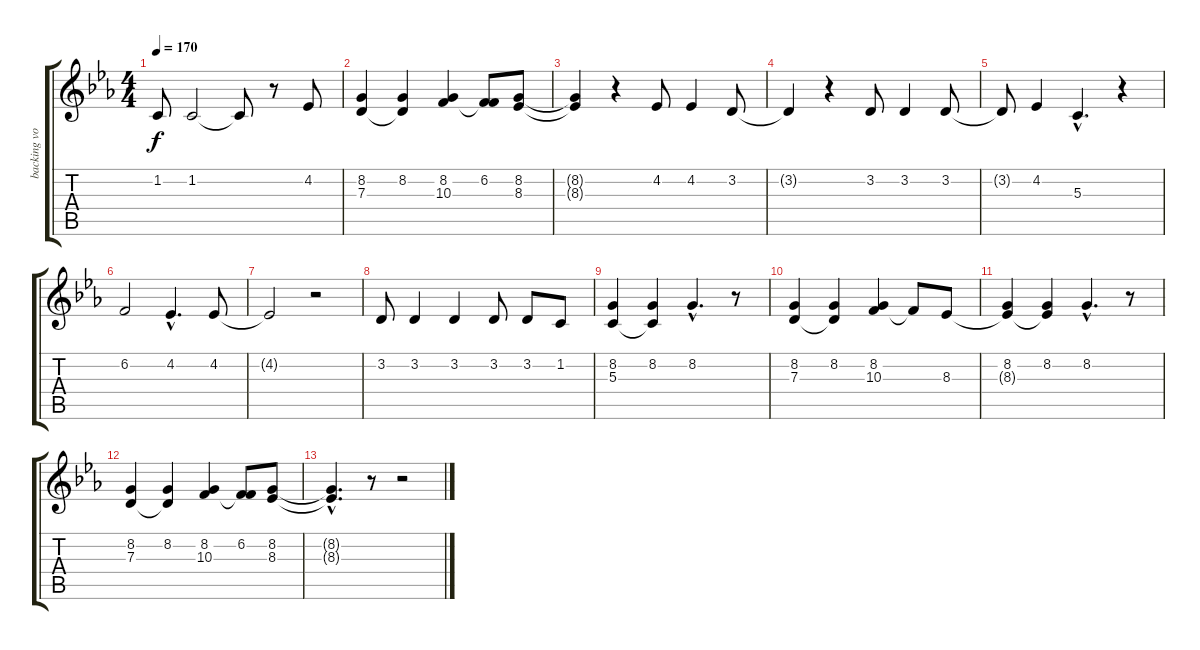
\track ("backing vocals" "backing vo") {instrument altosax}
\staff {score tabs}
\tuning (E4 B3 G3 D3 A2 E2) {hide}
\ts (4 4)
\tempo 170
\clef g2
\ks cminor
1.2{t}.8{dy f} 1.2.2 1.2{t}.8 r.8 4.2.8 |
(8.2 7.3).4 (8.2 7.3{t}).4 (8.2 10.3).4 (6.2 10.3{t}).8 (8.2 8.3).8 |
(8.2{t} 8.3{t}).4 r.4 4.2.8 4.2.4 3.2.8 |
3.2{t}.4 r.4 3.2.8 3.2.4 3.2.8 |
3.2{t}.8 4.2.4 5.3{hac}.4{d} r.4 |
6.2.2 4.2{hac}.4{d} 4.2.8 |
4.2{t}.2 r.2 |
3.2.8 3.2.4 3.2.4 3.2.8 3.2.8 1.2.8 |
(8.2 5.3).4 (8.2 5.3{t}).4 8.2{hac}.4{d} r.8 |
(8.2 7.3).4 (8.2 7.3{t}).4 (8.2 10.3).4 10.3{t}.8 8.3.8 |
(8.2 8.3{t}).4 (8.2 8.3{t}).4 8.2{hac}.4{d} r.8 |
(8.2 7.3).4 (8.2 7.3{t}).4 (8.2 10.3).4 (6.2 10.3{t}).8 (8.2 8.3).8 |
(8.2{hac t} 8.3{hac t}).4{d} r.8 r.2
